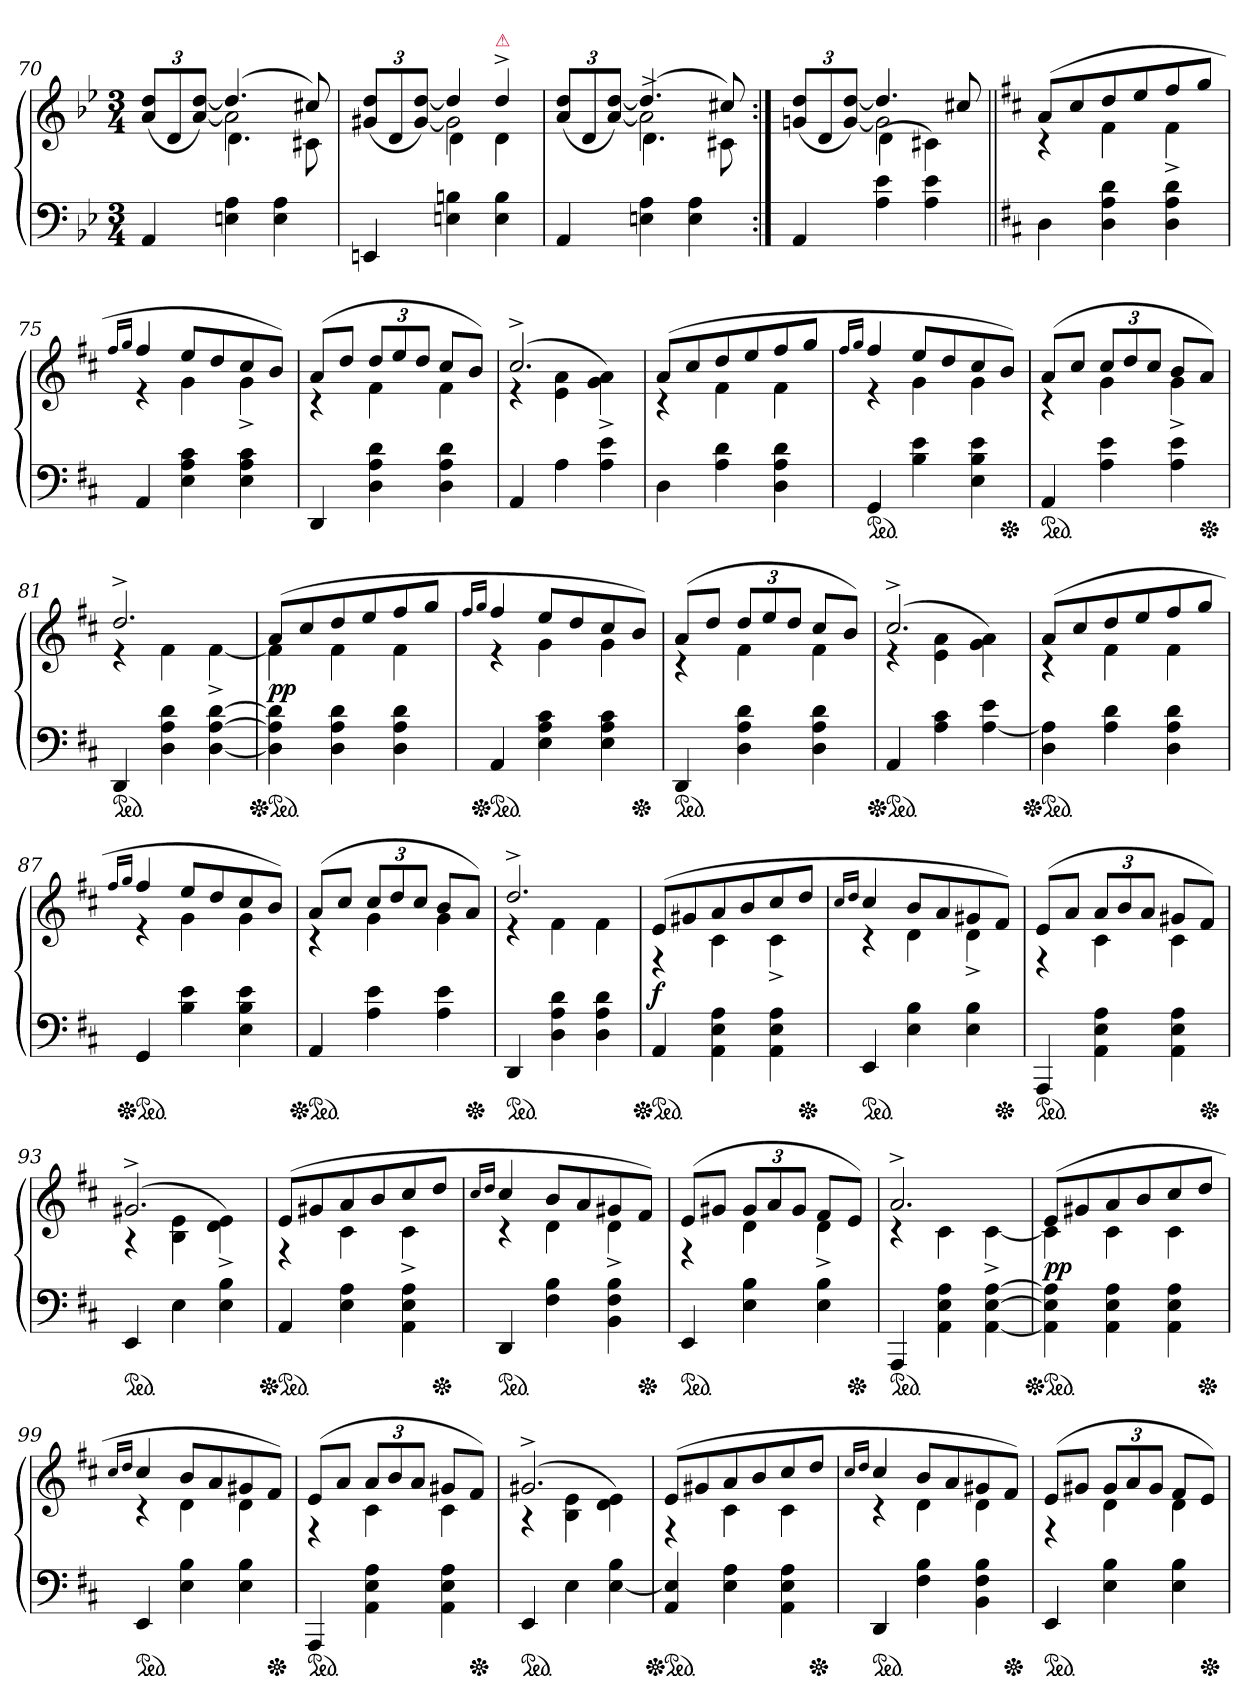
**kern	**kern	**dynam
*part1	*part1	*part1
*staff2	*staff1	*staff1/2
*clefF4	*clefG2	*
*k[b-e-]	*k[b-e-]	*
*M3/4	*M3/4	*
=70	=70	=70
*	*^	*
*	*	*^	*
4AA	4ryy	(12a/ 12dd/L	4ryy	.
.	.	12d	.	.
.	.	[12a [>12ddJ)	.	.
4En 4A	(4.dd]	2a]	4.d\	.
4E 4A	.	.	.	.
.	8cc#X)	.	8c#X\	.
=71	=71	=71	=71	=71
4EEn	4ryy	(12g#X/ 12dd/L	4ryy	.
.	.	12d	.	.
.	.	[12g# [>12ddJ)	.	.
4En 4Bn	4dd]	2g#]	4d\	.
!	!LO:TX:a:color=crimson:t=⚠	!	!	!
4E 4B	4dd^<	.	4d\	.
=72	=72	=72	=72	=72
4AA	4ryy	(12a/ 12dd/L	4ryy	.
.	.	12d	.	.
.	.	[12a [>12ddJ)	.	.
4En 4A	(>4.dd]	2a]	4.d^<\	.
4E 4A	.	.	.	.
.	8cc#X)	.	8c#X\	.
=73:|!	=73:|!	=73:|!	=73:|!	=73:|!
4AA	4ryy	(12gn/ 12dd/L	4ryy	.
.	.	12d	.	.
.	.	[12g [>12ddJ)	.	.
4A 4e-	4.dd]	2g]	(>4d\	.
4A 4e-	.	.	4c#X\)	.
.	8cc#X	.	.	.
*	*v	*v	*v	*
=74||	=74||	=74||
*k[f#c#]	*k[f#c#]	*
*	*^	*
4D	(>8aL	4r	.
.	8cc#	.	.
4D 4A 4d	8dd	4f#	.
.	8ee	.	.
4D 4A 4d	8ff#	4f#^<	.
.	8ggJ	.	.
=75	=75	=75	=75
.	16qff#/LL	.	.
.	16qgg/JJ	.	.
4AA	4ff#	4r	.
4E 4A 4c#	8eeL	4g	.
.	8dd	.	.
4E 4A 4c#	8cc#	4g^<	.
.	8bJ)	.	.
=76	=76	=76	=76
4DD	(>8a/L	4r	.
.	8ddJ	.	.
4D 4A 4d	12ddL	4f#	.
.	12ee	.	.
.	12ddJ	.	.
4D 4A 4d	8cc#L	4f#	.
.	8bJ)	.	.
=77	=77	=77	=77
4AA	(>2.cc#^>	4r	.
4A	.	4e 4a	.
4A 4e	.	4g^< 4a^<)	.
=78	=78	=78	=78
4D	(>8aL	4r	.
.	8cc#	.	.
4A 4d	8dd	4f#	.
.	8ee	.	.
4D 4A 4d	8ff#	4f#	.
.	8ggJ	.	.
=79	=79	=79	=79
.	16qff#/LL	.	.
.	16qgg/JJ	.	.
*ped	*	*	*
4GG	4ff#	4r	.
4B 4e	8eeL	4g	.
.	8dd	.	.
4E 4B 4e	8cc#	4g	.
*Xped	*	*	*
.	8bJ)	.	.
=80	=80	=80	=80
*ped	*	*	*
4AA	(>8a/L	4r	.
.	8cc#J	.	.
4A 4e	12cc#L	4g	.
.	12dd	.	.
.	12cc#J	.	.
4A 4e	8bL	4g^<	.
*Xped	*	*	*
.	8aJ)	.	.
=81	=81	=81	=81
*ped	*	*	*
4DD	2.dd^>	4r	.
4D 4A 4d	.	4f#	.
[4D [4A [4d	.	[4f#^<	.
=82	=82	=82	=82
*Xped	*	*	*
*ped	*	*	*
4D] 4A] 4d]	(>8aL	4f#]	pp
.	8cc#	.	.
4D 4A 4d	8dd	4f#	.
.	8ee	.	.
4D 4A 4d	8ff#	4f#	.
.	8ggJ	.	.
=83	=83	=83	=83
.	16qff#/LL	.	.
.	16qgg/JJ	.	.
*Xped	*	*	*
*ped	*	*	*
4AA	4ff#	4r	.
4E 4A 4c#	8eeL	4g	.
.	8dd	.	.
4E 4A 4c#	8cc#	4g	.
*Xped	*	*	*
.	8bJ)	.	.
=84	=84	=84	=84
*ped	*	*	*
4DD	(>8aL	4r	.
.	8ddJ	.	.
4D 4A 4d	12ddL	4f#	.
.	12ee	.	.
.	12ddJ	.	.
4D 4A 4d	8cc#L	4f#	.
.	8bJ)	.	.
=85	=85	=85	=85
*Xped	*	*	*
*ped	*	*	*
4AA	(>2.cc#^>	4r	.
4A 4c#	.	4e 4a	.
[4A 4e	.	4g 4a)	.
=86	=86	=86	=86
*Xped	*	*	*
*ped	*	*	*
4D 4A]	(>8aL	4r	.
.	8cc#	.	.
4A 4d	8dd	4f#	.
.	8ee	.	.
4D 4A 4d	8ff#	4f#	.
.	8ggJ	.	.
=87	=87	=87	=87
.	16qff#/LL	.	.
.	16qgg/JJ	.	.
*Xped	*	*	*
*ped	*	*	*
4GG	4ff#	4r	.
4B 4e	8eeL	4g	.
.	8dd	.	.
4E 4B 4e	8cc#	4g	.
.	8bJ)	.	.
=88	=88	=88	=88
*Xped	*	*	*
*ped	*	*	*
4AA	(>8aL	4r	.
.	8cc#J	.	.
4A 4e	12cc#L	4g	.
.	12dd	.	.
.	12cc#J	.	.
4A 4e	8bL	4g	.
*Xped	*	*	*
.	8aJ)	.	.
=89	=89	=89	=89
*ped	*	*	*
4DD	2.dd^	4r	.
4D 4A 4d	.	4f#	.
4D 4A 4d	.	4f#	.
=90	=90	=90	=90
*Xped	*	*	*
*ped	*	*	*
4AA	(>8eL	4r	f
.	8g#X	.	.
4AA 4E 4A	8a	4c#	.
.	8b	.	.
4AA 4E 4A	8cc#	4c#^<	.
*Xped	*	*	*
.	8ddJ	.	.
=91	=91	=91	=91
.	16qcc#/LL	.	.
.	16qdd/JJ	.	.
*ped	*	*	*
4EE	4cc#	4r	.
4E 4B	8bL	4d	.
.	8a	.	.
4E 4B	8g#X	4d^<	.
*Xped	*	*	*
.	8f#J)	.	.
=92	=92	=92	=92
*ped	*	*	*
4AAA	(>8eL	4r	.
.	8aJ	.	.
4AA 4E 4A	12aL	4c#	.
.	12b	.	.
.	12aJ	.	.
4AA 4E 4A	8g#XL	4c#	.
*Xped	*	*	*
.	8f#J)	.	.
=93	=93	=93	=93
*ped	*	*	*
4EE	(>2.g#X^>	4r	.
4E	.	4B 4e	.
4E 4B	.	4d^< 4e^<)	.
=94	=94	=94	=94
*Xped	*	*	*
*ped	*	*	*
4AA	(>8eL	4r	.
.	8g#X	.	.
4E 4A	8a	4c#	.
.	8b	.	.
4AA 4E 4A	8cc#	4c#^<	.
*Xped	*	*	*
.	8ddJ	.	.
=95	=95	=95	=95
.	16qcc#/LL	.	.
.	16qdd/JJ	.	.
*ped	*	*	*
4DD	4cc#	4r	.
4F# 4B	8bL	4d	.
.	8a	.	.
4BB 4F# 4B	8g#X	4d^<	.
*Xped	*	*	*
.	8f#J)	.	.
=96	=96	=96	=96
*ped	*	*	*
4EE	(>8eL	4r	.
.	8g#XJ	.	.
4E 4B	12g#L	4d	.
.	12a	.	.
.	12g#J	.	.
4E 4B	8f#L	4d^<	.
*Xped	*	*	*
.	8eJ)	.	.
=97	=97	=97	=97
*ped	*	*	*
4AAA	2.a^>	4r	.
4AA 4E 4A	.	4c#	.
[4AA [4E [4A	.	[4c#^<	.
=98	=98	=98	=98
*Xped	*	*	*
*ped	*	*	*
4AA] 4E] 4A]	(>8eL	4c#]	pp
.	8g#X	.	.
4AA 4E 4A	8a	4c#	.
.	8b	.	.
4AA 4E 4A	8cc#	4c#	.
*Xped	*	*	*
.	8ddJ	.	.
=99	=99	=99	=99
.	16qcc#/LL	.	.
.	16qdd/JJ	.	.
*ped	*	*	*
4EE	4cc#	4r	.
4E 4B	8bL	4d	.
.	8a	.	.
4E 4B	8g#X	4d	.
*Xped	*	*	*
.	8f#J)	.	.
=100	=100	=100	=100
*ped	*	*	*
4AAA	(>8eL	4r	.
.	8aJ	.	.
4AA 4E 4A	12aL	4c#	.
.	12b	.	.
.	12aJ	.	.
4AA 4E 4A	8g#XL	4c#	.
*Xped	*	*	*
.	8f#J)	.	.
=101	=101	=101	=101
*ped	*	*	*
4EE	(>2.g#X^>	4r	.
4E	.	4B 4e	.
[4E 4B	.	4d 4e)	.
=102	=102	=102	=102
*Xped	*	*	*
*ped	*	*	*
4AA 4E]	(>8eL	4r	.
.	8g#X	.	.
4E 4A	8a	4c#	.
.	8b	.	.
4AA 4E 4A	8cc#	4c#	.
*Xped	*	*	*
.	8ddJ	.	.
=103	=103	=103	=103
.	16qcc#/LL	.	.
.	16qdd/JJ	.	.
*ped	*	*	*
4DD	4cc#	4r	.
4F# 4B	8bL	4d	.
.	8a	.	.
4BB 4F# 4B	8g#X	4d	.
*Xped	*	*	*
.	8f#J)	.	.
=104	=104	=104	=104
*ped	*	*	*
4EE	(>8eL	4r	.
.	8g#XJ	.	.
4E 4B	12g#L	4d	.
.	12a	.	.
.	12g#J	.	.
4E 4B	8f#L	4d	.
*Xped	*	*	*
.	8eJ)	.	.
*	*v	*v	*
=	=	=
*-	*-	*-
